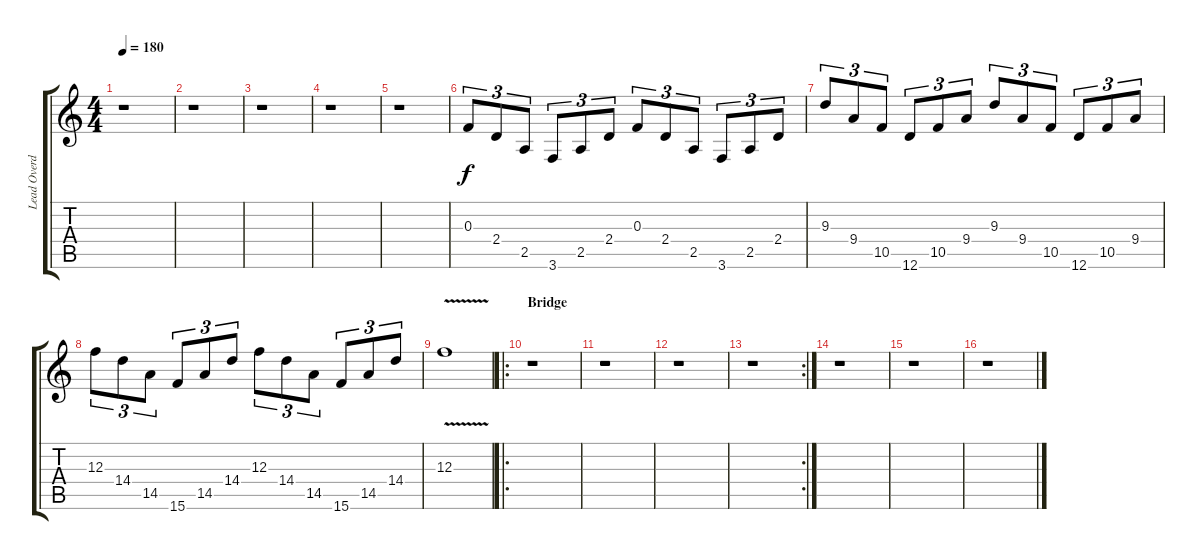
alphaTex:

\track ("Lead Overdub" "Lead Overd") {instrument acousticguitarnylon}
\staff {score tabs}
\tuning (D4 A3 F3 C3 G2 D2) {hide}
\ts (4 4)
\tempo 180
\clef g2
\ks c
r.1{dy f} |
r.1 |
r.1 |
r.1 |
r.1 |
0.3.8{tu (3 2) instrument distortionguitar} 2.4.8{tu (3 2)} 2.5.8{tu (3 2)} 3.6.8{tu (3 2)} 2.5.8{tu (3 2)} 2.4.8{tu (3 2)} 0.3.8{tu (3 2)} 2.4.8{tu (3 2)} 2.5.8{tu (3 2)} 3.6.8{tu (3 2)} 2.5.8{tu (3 2)} 2.4.8{tu (3 2)} |
9.3.8{tu (3 2)} 9.4.8{tu (3 2)} 10.5.8{tu (3 2)} 12.6.8{tu (3 2)} 10.5.8{tu (3 2)} 9.4.8{tu (3 2)} 9.3.8{tu (3 2)} 9.4.8{tu (3 2)} 10.5.8{tu (3 2)} 12.6.8{tu (3 2)} 10.5.8{tu (3 2)} 9.4.8{tu (3 2)} |
12.3.8{tu (3 2)} 14.4.8{tu (3 2)} 14.5.8{tu (3 2)} 15.6.8{tu (3 2)} 14.5.8{tu (3 2)} 14.4.8{tu (3 2)} 12.3.8{tu (3 2)} 14.4.8{tu (3 2)} 14.5.8{tu (3 2)} 15.6.8{tu (3 2)} 14.5.8{tu (3 2)} 14.4.8{tu (3 2)} |
12.3{v}.1 |
\ro
\section ("" "Bridge")
r.1 |
r.1 |
r.1 |
\rc 2
r.1 |
r.1 |
r.1 |
r.1
